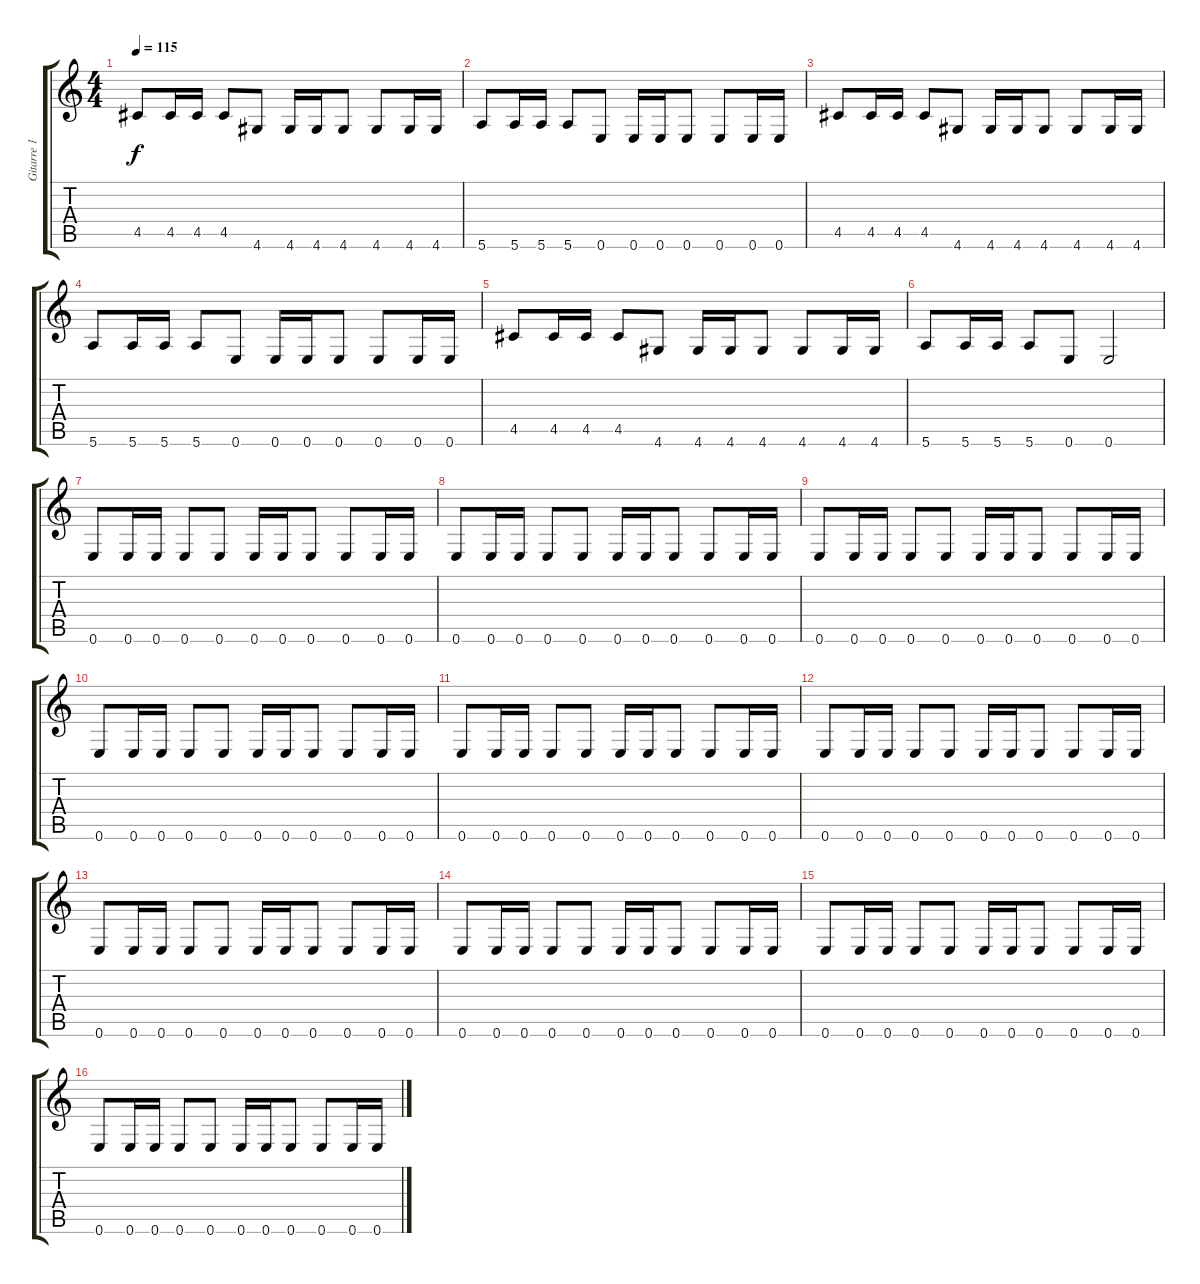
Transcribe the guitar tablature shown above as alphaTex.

\track ("Gitarre 1" "Gitarre 1") {instrument acousticguitarsteel}
\staff {score tabs}
\tuning (E4 B3 G3 D3 A2 E2) {hide}
\ts (4 4)
\tempo 115
\clef g2
\ks c
4.5.8{dy f} 4.5.16 4.5.16 4.5.8 4.6.8 4.6.16 4.6.16 4.6.8 4.6.8 4.6.16 4.6.16 |
5.6.8 5.6.16 5.6.16 5.6.8 0.6.8 0.6.16 0.6.16 0.6.8 0.6.8 0.6.16 0.6.16 |
4.5.8 4.5.16 4.5.16 4.5.8 4.6.8 4.6.16 4.6.16 4.6.8 4.6.8 4.6.16 4.6.16 |
5.6.8 5.6.16 5.6.16 5.6.8 0.6.8 0.6.16 0.6.16 0.6.8 0.6.8 0.6.16 0.6.16 |
4.5.8 4.5.16 4.5.16 4.5.8 4.6.8 4.6.16 4.6.16 4.6.8 4.6.8 4.6.16 4.6.16 |
5.6.8 5.6.16 5.6.16 5.6.8 0.6.8 0.6.2 |
0.6.8 0.6.16 0.6.16 0.6.8 0.6.8 0.6.16 0.6.16 0.6.8 0.6.8 0.6.16 0.6.16 |
0.6.8 0.6.16 0.6.16 0.6.8 0.6.8 0.6.16 0.6.16 0.6.8 0.6.8 0.6.16 0.6.16 |
0.6.8 0.6.16 0.6.16 0.6.8 0.6.8 0.6.16 0.6.16 0.6.8 0.6.8 0.6.16 0.6.16 |
0.6.8 0.6.16 0.6.16 0.6.8 0.6.8 0.6.16 0.6.16 0.6.8 0.6.8 0.6.16 0.6.16 |
0.6.8 0.6.16 0.6.16 0.6.8 0.6.8 0.6.16 0.6.16 0.6.8 0.6.8 0.6.16 0.6.16 |
0.6.8 0.6.16 0.6.16 0.6.8 0.6.8 0.6.16 0.6.16 0.6.8 0.6.8 0.6.16 0.6.16 |
0.6.8 0.6.16 0.6.16 0.6.8 0.6.8 0.6.16 0.6.16 0.6.8 0.6.8 0.6.16 0.6.16 |
0.6.8 0.6.16 0.6.16 0.6.8 0.6.8 0.6.16 0.6.16 0.6.8 0.6.8 0.6.16 0.6.16 |
0.6.8 0.6.16 0.6.16 0.6.8 0.6.8 0.6.16 0.6.16 0.6.8 0.6.8 0.6.16 0.6.16 |
0.6.8 0.6.16 0.6.16 0.6.8 0.6.8 0.6.16 0.6.16 0.6.8 0.6.8 0.6.16 0.6.16
